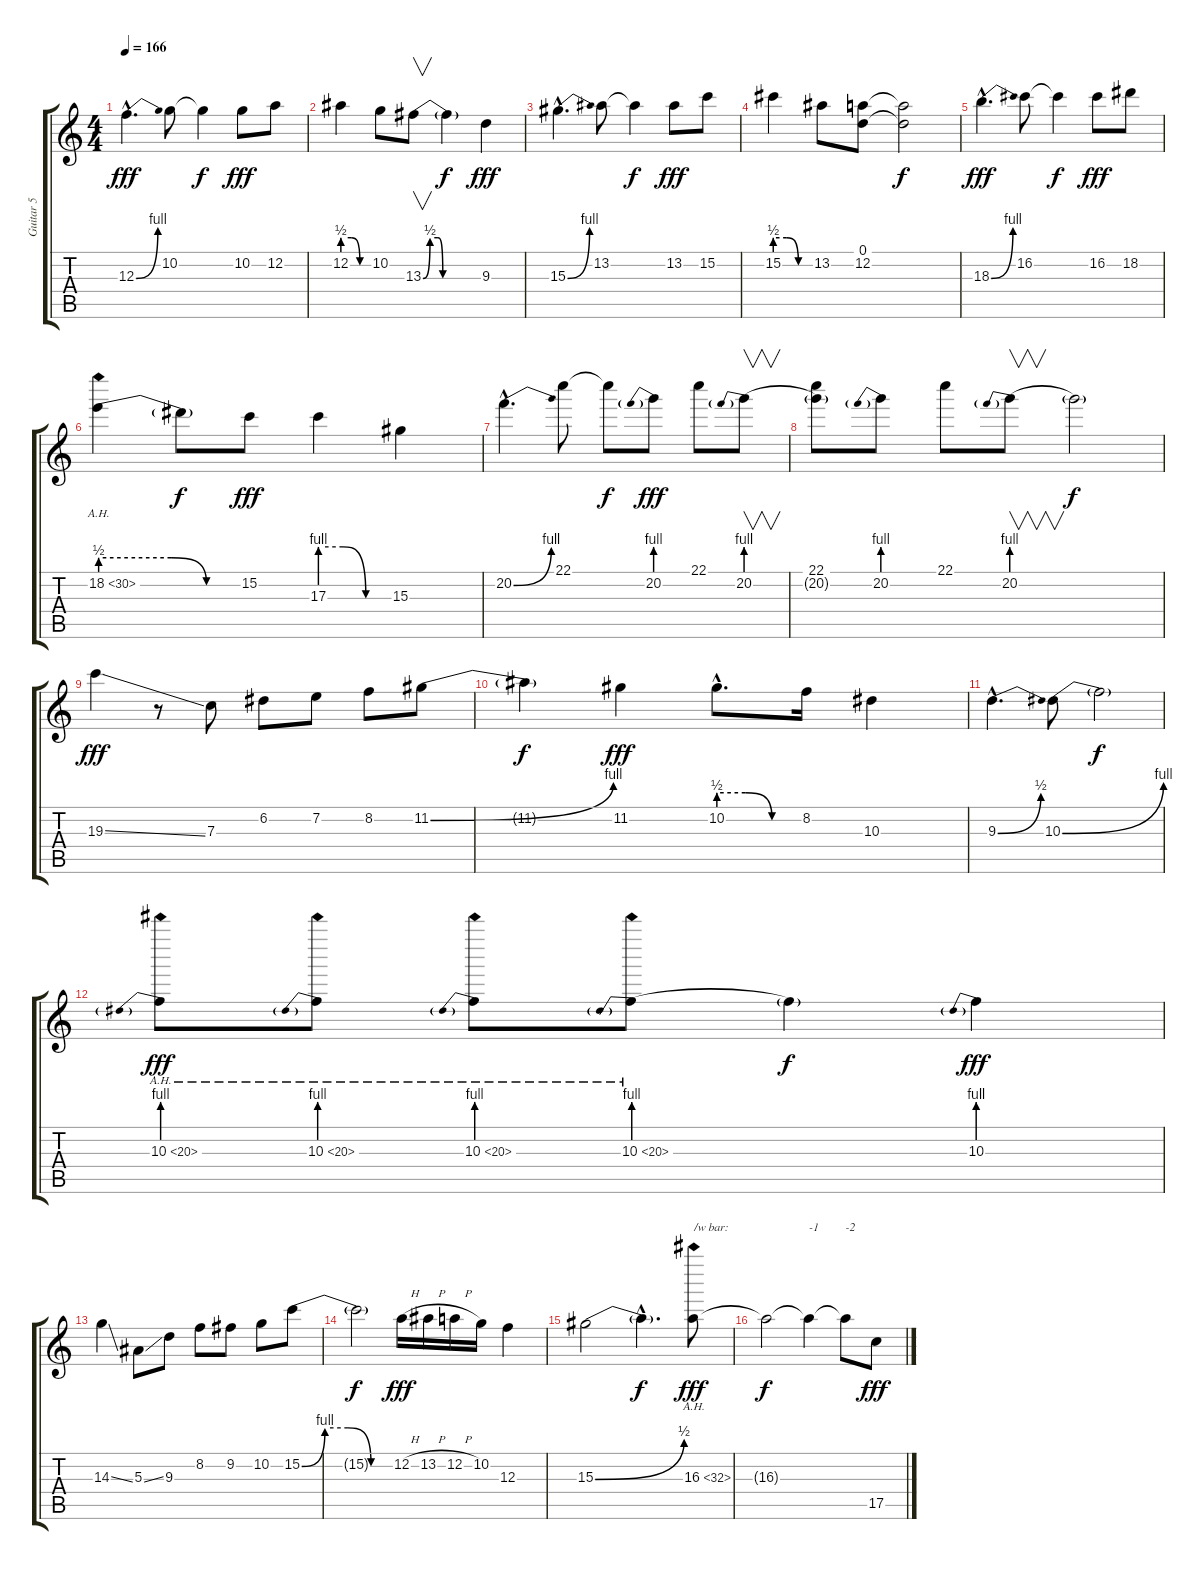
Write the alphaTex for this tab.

\track ("Guitar 5" "Guitar 5") {instrument distortionguitar}
\staff {score tabs}
\tuning (D4 A3 F3 C3 G2 C2) {hide}
\ts (4 4)
\tempo 166
\clef g2
\ks c
12.3{be (bend 0 0 60 4) hac}.4{d dy fff} 10.2.8 10.2{t}.4{dy f} 10.2.8{dy fff} 12.2.8 |
12.2{be (custom 0 2 20 2 40 0 60 0)}.4 10.2.8 13.3{be (custom 0 0 7 2 15 2 20 0 60 0)}.8{v} 13.3{t}.4{dy f} 9.3.4{dy fff} |
15.3{be (bend 0 0 60 4) hac}.4{d} 13.2.8 13.2{t}.4{dy f} 13.2.8{dy fff} 15.2.8 |
15.2{be (custom 0 2 20 2 40 0 60 0)}.4 13.2.8 (0.1 12.2).8 (0.1{t} 12.2{t}).2{dy f} |
18.3{be (bend 0 0 60 4) hac}.4{d dy fff} 16.2.8 16.2{t}.4{dy f} 16.2.8{dy fff} 18.2.8 |
18.2{be (custom 0 2 30 2 45 0 60 0) ah 12}.4{volume 0} 18.2{t}.8{dy f} 15.2.8{dy fff volume 16} 17.3{be (custom 0 4 20 4 40 0 60 0)}.4 15.3.4 |
20.2{be (bend 0 0 60 4) hac}.4{d} 22.1.8 22.1{t}.8{dy f} 20.2{be (prebend 0 4 60 4)}.8{dy fff} 22.1.8 20.2{be (prebend 0 4 60 4)}.8{v} |
(22.1 20.2{t}).8 20.2{be (prebend 0 4 60 4)}.8 22.1.8 20.2{be (prebend 0 4 60 4)}.8{v} 20.2{t}.2{dy f} |
19.3{ss}.4{dy fff} r.8 7.3.8 6.2.8 7.2.8 8.2.8 11.2{be (bend 0 0 60 4)}.8 |
11.2{t}.4{dy f} 11.2.4{dy fff} 10.2{be (custom 0 2 20 2 40 0 60 0) hac}.8{d} 8.2.16 10.3.4 |
9.3{be (bend 0 0 60 2) hac}.4{d} 10.3{be (bend 0 0 60 4)}.8 10.3{t}.2{dy f} |
10.3{be (prebend 0 4 60 4) ah 10}.8{dy fff volume 0} 10.3{be (prebend 0 4 60 4) ah 10}.8 10.3{be (prebend 0 4 60 4) ah 10}.8 10.3{be (prebend 0 4 60 4) ah 10}.8 10.3{t}.4{dy f volume 16} 10.3{be (prebend 0 4 60 4)}.4{dy fff} |
14.3{ss}.4 5.3{ss}.8 9.3.8 8.2.8 9.2.8 10.2.8 15.2{be (custom 0 0 15 4 30 4 45 0 60 0)}.8 |
15.2{t}.2{dy f} 12.2{h}.16{dy fff} 13.2{h}.16 12.2{h}.16 10.2.16 12.3.4 |
15.3{be (bend 0 0 60 2)}.2 15.3{hac t}.4{d dy f} 16.3{ah 16}.8{txt "/w bar:" dy fff volume 0} |
16.3{t}.2{dy f} 16.3{t}.4{txt "-1"} 16.3{t}.8{txt "-2" volume 16} 17.5.8{dy fff}
